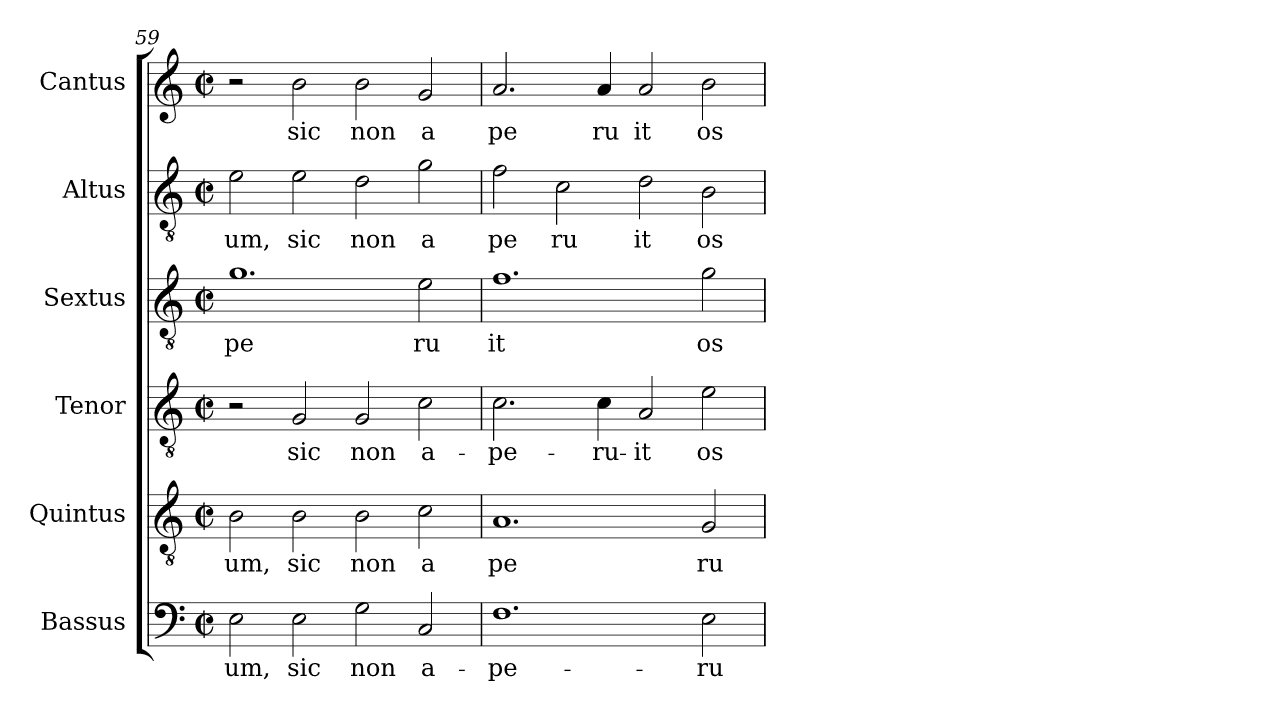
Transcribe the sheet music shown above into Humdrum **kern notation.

**kern	**text	**kern	**text	**kern	**text	**kern	**text	**kern	**text	**kern	**text
*part6	*part6	*part5	*part5	*part4	*part4	*part3	*part3	*part2	*part2	*part1	*part1
*staff6	*staff6	*staff5	*staff5	*staff4	*staff4	*staff3	*staff3	*staff2	*staff2	*staff1	*staff1
*I"Bassus	*	*I"Quintus	*	*I"Tenor	*	*I"Sextus	*	*I"Altus	*	*I"Cantus	*
!!LO:PB:g=z
*clefF4	*	*clefGv2	*	*clefGv2	*	*clefGv2	*	*clefGv2	*	*clefG2	*
*M2/2	*	*M2/2	*	*M2/2	*	*M2/2	*	*M2/2	*	*M2/2	*
*met(c|)	*	*met(c|)	*	*met(c|)	*	*met(c|)	*	*met(c|)	*	*met(c|)	*
=59	=59	=59	=59	=59	=59	=59	=59	=59	=59	=59	=59
!	!LO:LY:b:cj	!	!LO:LY:b:cj	!	!	!	!LO:LY:b:cj	!	!LO:LY:b:cj	!	!
2E\	um,	2B\	-um,	2r	.	1.g	-pe	2e\	-um,	2r	.
!	!LO:LY:b:cj	!	!LO:LY:b:cj	!	!LO:LY:b:cj	!	!	!	!LO:LY:b:cj	!	!LO:LY:b:cj
2E\	sic	2B\	sic	2G/	sic	.	.	2e\	sic	2b\	sic
!	!LO:LY:b:cj	!	!LO:LY:b:cj	!	!LO:LY:b:cj	!	!	!	!LO:LY:b:cj	!	!LO:LY:b:cj
2G\	non	2B\	non	2G/	non	.	.	2d\	non	2b\	non
!	!LO:LY:b:cj	!	!LO:LY:b:cj	!	!LO:LY:b:cj	!	!LO:LY:b:cj	!	!LO:LY:b:cj	!	!LO:LY:b:cj
2C/	a-	2c\	a	2c\	a-	2e\	ru	2g\	a	2g/	a
=60	=60	=60	=60	=60	=60	=60	=60	=60	=60	=60	=60
!	!LO:LY:b:cj	!	!LO:LY:b:cj	!	!LO:LY:b:cj	!	!LO:LY:b:cj	!	!LO:LY:b:cj	!	!LO:LY:b:cj
1.F	-pe-	1.A	pe	2.c\	-pe-	1.f	it	2f\	pe	2.a/	pe
!	!	!	!	!	!	!	!	!	!LO:LY:b:cj	!	!
.	.	.	.	.	.	.	.	2c\	ru	.	.
!	!	!	!	!	!LO:LY:b:cj	!	!	!	!	!	!LO:LY:b:cj
.	.	.	.	4c\	-ru-	.	.	.	.	4a/	ru
!	!	!	!	!	!LO:LY:b:cj	!	!	!	!LO:LY:b:cj	!	!LO:LY:b:cj
.	.	.	.	2A/	-it	.	.	2d\	it	2a/	it
!	!LO:LY:b:cj	!	!LO:LY:b:cj	!	!LO:LY:b:cj	!	!LO:LY:b:cj	!	!LO:LY:b:cj	!	!LO:LY:b:cj
2E\	-ru-	2G/	ru	2e\	os	2g\	os	2B\	os	2b\	os
=	=	=	=	=	=	=	=	=	=	=	=
*-	*-	*-	*-	*-	*-	*-	*-	*-	*-	*-	*-
